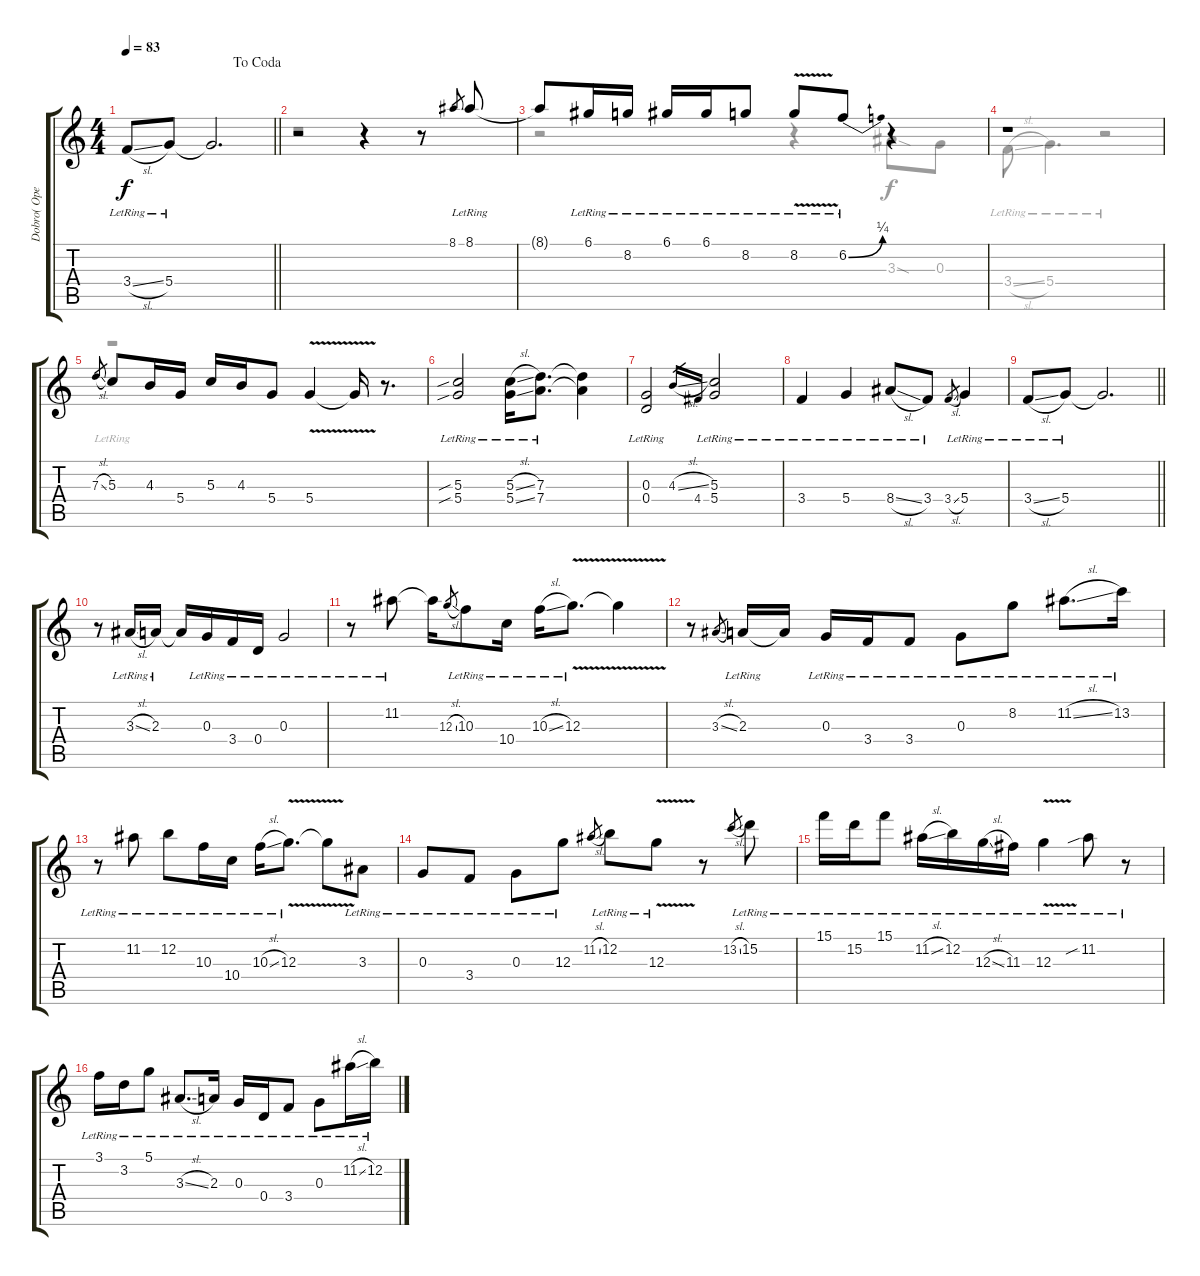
\track ("Dobro( Open G Tuning)" "Dobro( Ope") {instrument acousticguitarsteel}
\staff {score tabs}
\tuning (D4 B3 G3 D3 G2 D2) {hide}
\voice
\ts (4 4)
\jump dacoda
\tempo 83
\clef g2
\barLineRight lightlight
\ks c
3.4{sl lr}.8{dy f} 5.4{lr}.8 5.4{t}.2{d} |
r.2 r.4 r.8 8.1.8{gr} 8.1{lr}.8 |
8.1{t}.8 6.1{lr}.16 8.2{lr}.16 6.1{lr}.16 6.1{lr}.16 8.2{lr}.8 8.2{v lr}.8 6.2{be (bend 0 0 60 1) lr}.8 r.4 |
r.1 |
7.3{sl}.8{gr} 5.3.8 4.3.16 5.4.16 5.3.16 4.3.16 5.4.8 5.4{v}.4 5.4{t}.16 r.8{d} |
(5.3{sib lr} 5.4{sib lr}).2 (5.3{sl lr} 5.4{ss lr}).16 (7.3{lr} 7.4{lr}).8{d} (7.3{t} 7.4{t}).4 |
(0.3{lr} 0.4{lr}).2 4.3{sl}.16{gr} 4.4.16{gr} (5.3{lr} 5.4{lr}).2 |
3.4{lr}.4 5.4{lr}.4 8.4{sl lr}.8 3.4{lr}.8 3.4{sl}.8{gr} 5.4{lr}.4 |
\barLineRight lightlight
3.4{sl lr}.8 5.4{lr}.8 5.4{t}.2{d} |
r.8 3.3{sl lr}.16 2.3{lr}.16 2.3{t}.16 0.3{lr}.16 3.4{lr}.16 0.4{lr}.16 0.3{lr}.2 |
r.8 11.2{lr}.8 11.2{t}.16 12.3{sl}.8{gr} 10.3{lr}.8 10.4{lr}.16 10.3{sl lr}.16 12.3{v lr}.8{d} 12.3{v t}.4 |
r.8 3.3{sl}.8{gr} 2.3{lr}.16 2.3{t}.16 0.3{lr}.16 3.4{lr}.16 3.4{lr}.8 0.3{lr}.8 8.2{lr}.8 11.2{sl lr}.8{d} 13.2{lr}.16 |
r.8 11.2{lr}.8 12.2{lr}.8 10.3{lr}.16 10.4{lr}.16 10.3{sl lr}.16 12.3{v lr}.8{d} 12.3{v t}.8 3.3{lr}.8 |
0.3{lr}.8 3.4{lr}.8 0.3{lr}.8 12.3{lr}.8 11.2{sl}.8{gr} 12.2{lr}.8 12.3{v lr}.8 r.8 13.2{sl}.8{gr} 15.2{lr}.8 |
15.1{lr}.16 15.2{lr}.16 15.1{lr}.8 11.2{sl lr}.16 12.2{lr}.16 12.3{sl lr}.16 11.3{lr}.16 12.3{v lr}.4 11.2{sib lr}.8 r.8 |
3.1{lr}.16 3.2{lr}.16 5.1{lr}.8 3.3{sl lr}.8{d} 2.3{lr}.16 0.3{lr}.16 0.4{lr}.16 3.4{lr}.8 0.3{lr}.8 11.2{sl lr}.16 12.2{lr}.16
\voice
\clef g2
\ottava regular
\simile none
\barLineRight lightlight
\ks c
|
r.1 |
r.2 r.4 3.3{sod}.8 0.3.8 |
3.4{sl lr}.8 5.4{lr}.4{d} r.2 |
r.1 |
|
|
|
\barLineRight lightlight
|
|
|
|
|
|
|
